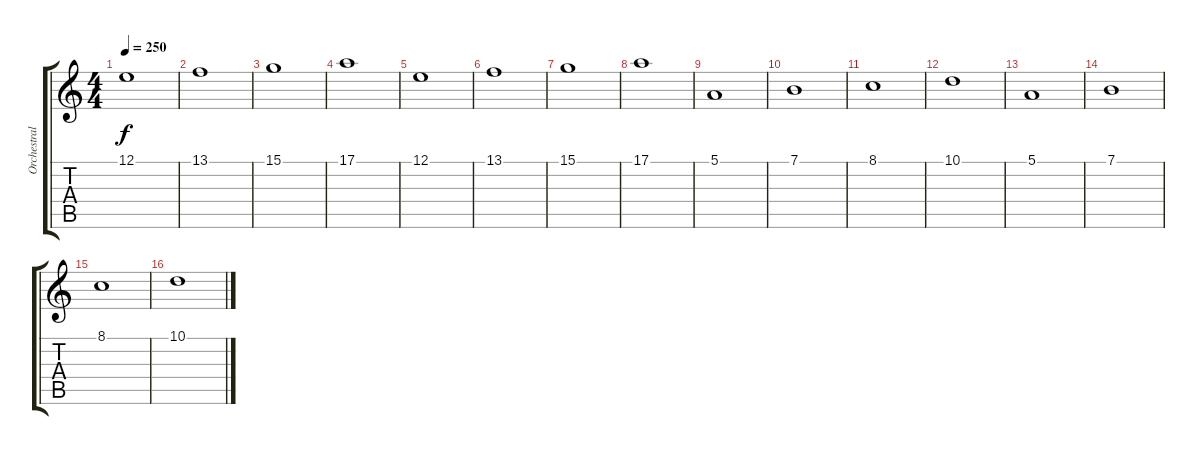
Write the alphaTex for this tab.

\track ("Orchestral Voice" "Orchestral") {instrument synthvoice}
\staff {score tabs}
\tuning (E4 B3 G3 D3 A2 E2) {hide}
\ts (4 4)
\tempo 250
\clef g2
\ks c
12.1.1{dy f} |
13.1.1 |
15.1.1 |
17.1.1 |
12.1.1 |
13.1.1 |
15.1.1 |
17.1.1 |
5.1.1 |
7.1.1 |
8.1.1 |
10.1.1 |
5.1.1 |
7.1.1 |
8.1.1 |
10.1.1
